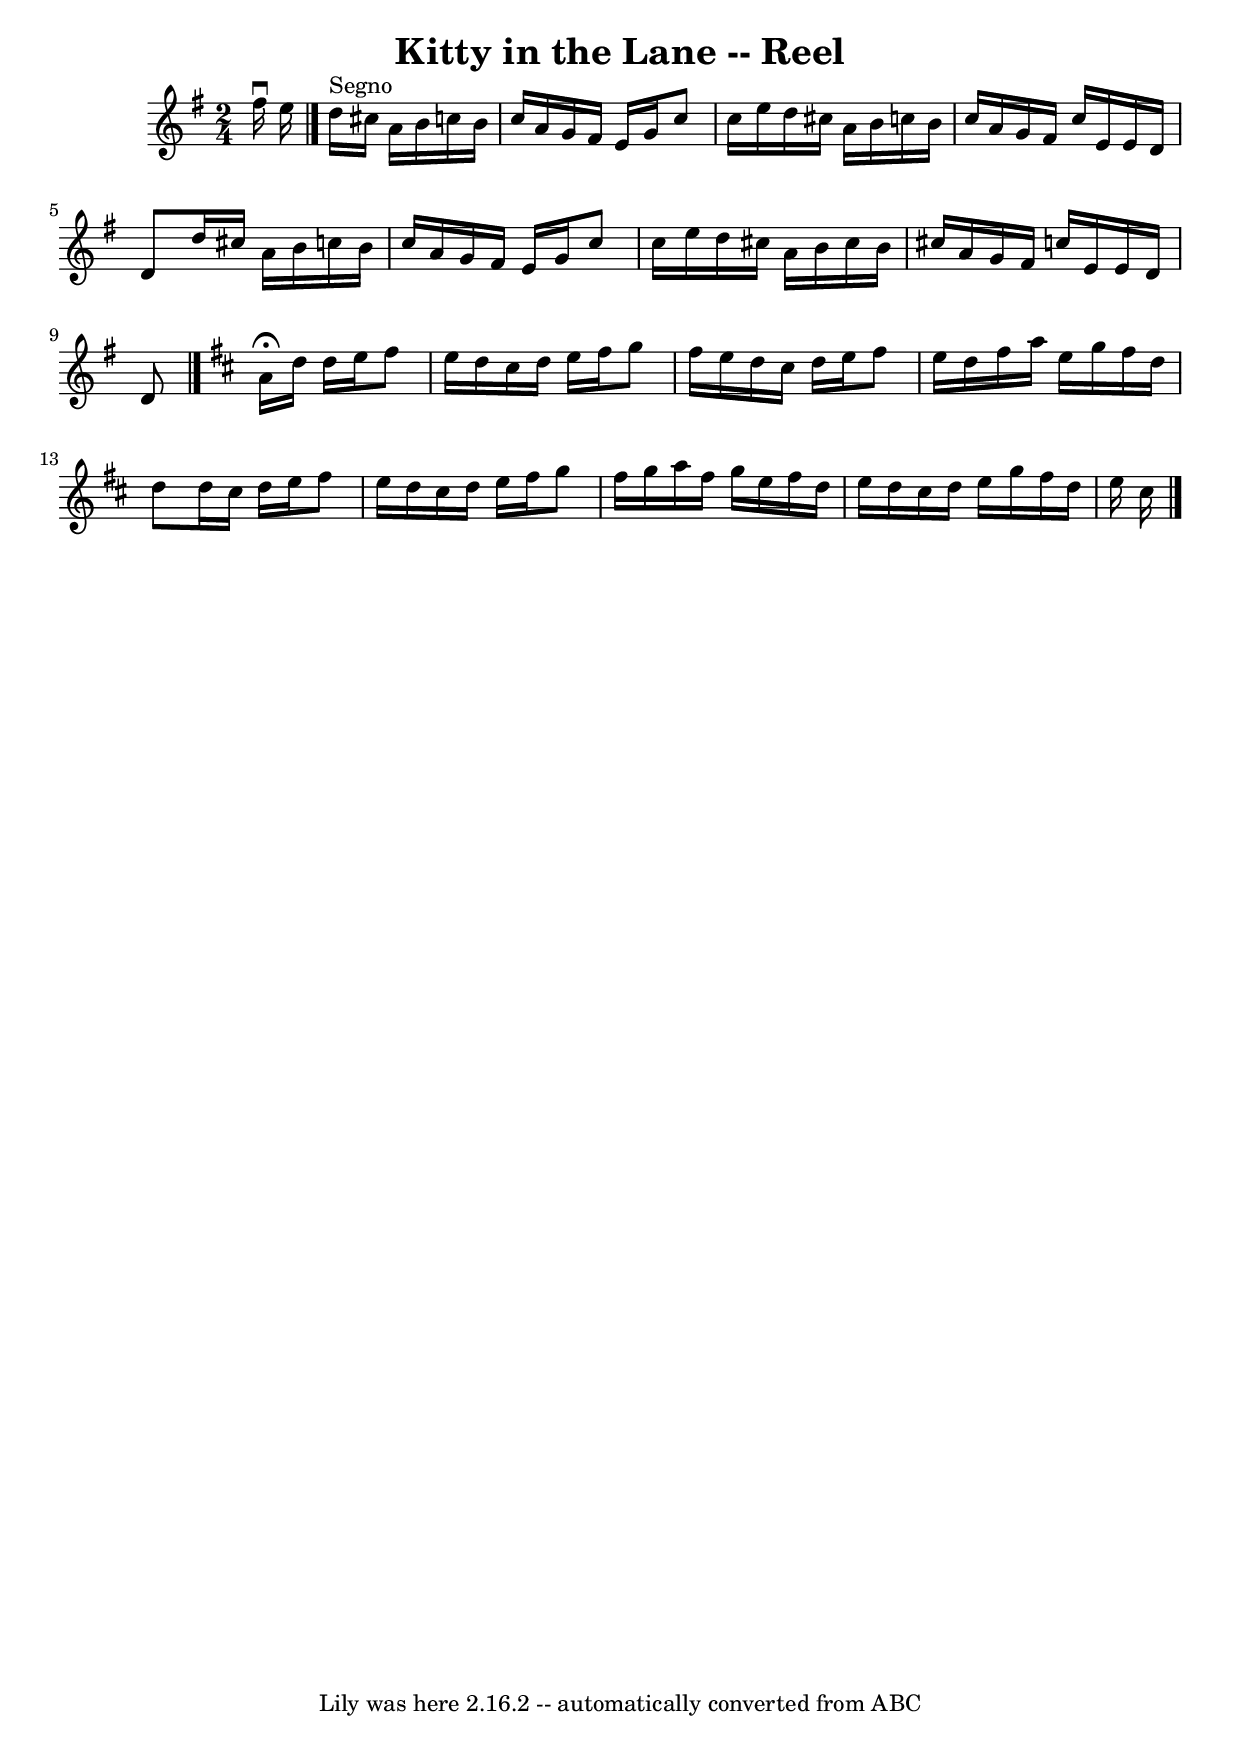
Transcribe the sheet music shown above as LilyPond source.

\version "2.16.2"
\include "Mammoth.ily"
\header {
  %% book = "Ryan's Mammoth Collection"
  crossRefNumber = "1"
  footnotes = "\\\\389"
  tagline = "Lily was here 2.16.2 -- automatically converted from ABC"
  title = "Kitty in the Lane -- Reel"

}
voicedefault =  {


  \time 2/4 
  \key d \mixolydian
 fis''16^\downbow e''16    |
  
  \bar "|." d''16^"Segno" cis''16 a'16 b'16 c''!16 b'16 c''16 
  a'16    |
  g'16 fis'16 e'16 g'16 c''8 c''16 e''16  
  |
  d''16 cis''16 a'16 b'16 c''!16 b'16 c''16    
  a'16    |
  g'16 fis'16 c''16 e'16 e'16 d'16 d'8    
  |
  d''16 cis''16 a'16 b'16 c''!16 b'16 c''16    
  a'16    |
  g'16 fis'16 e'16 g'16 c''8 c''16 e''16    
  |
  d''16 cis''16 a'16 b'16 cis''16 b'16 cis''16    
  a'16    |
  g'16 fis'16 c''16 e'16 e'16 d'16 d'8      
  \bar "|."   
  \key d \major
   
  \repeat volta 2 {
    a'16^\fermata d''16 d''16 
    e''16 fis''8 e''16 d''16    |
    cis''16 d''16 e''16    
    fis''16 g''8 fis''16 e''16    |
    d''16 cis''16 d''16    
    e''16 fis''8 e''16 d''16    |
    fis''16 a''16 e''16    
    g''16 fis''16 d''16 d''8    |
    d''16 cis''16 d''16    
    e''16 fis''8 e''16 d''16    |
    cis''16 d''16 e''16    
    fis''16 g''8 fis''16 g''16    |
    a''16 fis''16 g''16    
    e''16 fis''16 d''16 e''16 d''16    |
    cis''16 d''16    
    e''16 g''16 fis''16 d''16 e''16 cis''16      \bar "|."   
  }

}

\score{
  <<

    \context Staff="default"
    {
      \voicedefault 
      
    }

  >>
  \layout {
    
  }
  \midi {
  }

}
